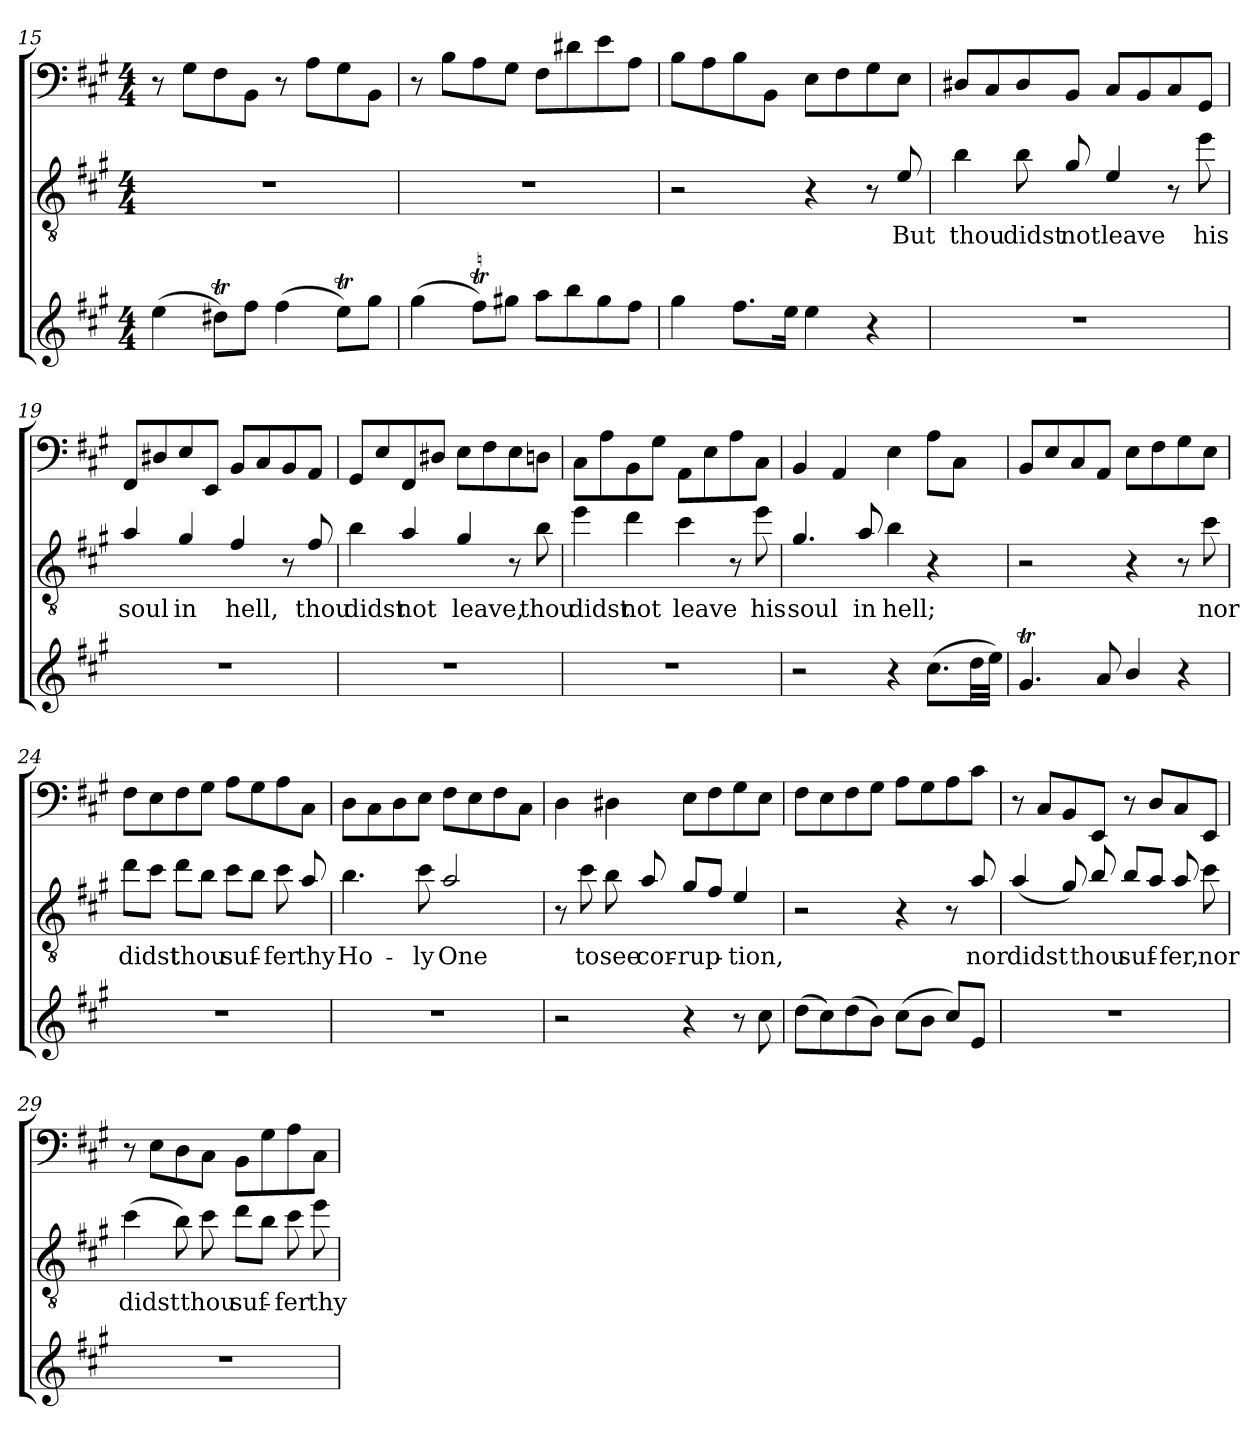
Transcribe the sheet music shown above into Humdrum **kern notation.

**kern	**kern	**text	**kern
*part3	*part2	*part2	*part1
*staff3	*staff2	*staff2	*staff1
*clefG2	*clefGv2	*	*clefF4
*k[f#c#g#]	*k[f#c#g#]	*	*k[f#c#g#]
*A:	*A:	*	*A:
*M4/4	*M4/4	*	*M4/4
=15	=15	=15	=15
(4ee\	1r	.	8r
.	.	.	8G#\L
8dd#Xt\L)	.	.	8F#\
8ff#\J	.	.	8BB\J
(4ff#\	.	.	8r
.	.	.	8A\L
8eeT\L)	.	.	8G#\
8gg#\J	.	.	8BB\J
=16	=16	=16	=16
(4gg#\	1r	.	8r
.	.	.	8B\L
8ff#t\L)	.	.	8A\
8gg#X\J	.	.	8G#\J
8aa\L	.	.	8F#\L
8bb\	.	.	8d#X\
8gg#\	.	.	8e\
8ff#\J	.	.	8A\J
=17	=17	=17	=17
4gg#\	2r	.	8B\L
.	.	.	8A\
8.ff#\L	.	.	8B\
.	.	.	8BB\J
16ee\Jk	.	.	.
4ee\	4r	.	8E\L
.	.	.	8F#\
4r	8r	.	8G#\
.	8e/	But	8E\J
=18	=18	=18	=18
1r	4b\	thou	8D#X/L
.	.	.	8C#/
.	8b\	didst	8D#/
.	8g#/	not	8BB/J
.	4e/	leave	8C#/L
.	.	.	8BB/
.	8r	.	8C#/
.	8ee\	his	8GG#/J
=19	=19	=19	=19
1r	4a/	soul	8FF#/L
.	.	.	8D#X/
.	4g#/	in	8E/
.	.	.	8EE/J
.	4f#/	hell,	8BB/L
.	.	.	8C#/
.	8r	.	8BB/
.	8f#/	thou	8AA/J
=20	=20	=20	=20
1r	4b\	didst	8GG#/L
.	.	.	8E/
.	4a/	not	8FF#/
.	.	.	8D#X/J
.	4g#/	leave,	8E\L
.	.	.	8F#\
.	8r	.	8E\
.	8b\	thou	8Dn\J
=21	=21	=21	=21
1r	4ee\	didst	8C#\L
.	.	.	8A\
.	4dd\	not	8BB\
.	.	.	8G#\J
.	4cc#\	leave	8AA\L
.	.	.	8E\
.	8r	.	8A\
.	8ee\	his	8C#\J
=22	=22	=22	=22
2r	4.g#/	soul	4BB/
.	.	.	4AA/
.	8a/	in	.
4r	4b\	hell;	4E\
(8.cc#\L	4r	.	8A\L
.	.	.	8C#\J
32dd\LL	.	.	.
32ee\JJJ)	.	.	.
=23	=23	=23	=23
4.g#t/	2r	.	8BB/L
.	.	.	8E/
.	.	.	8C#/
8a/	.	.	8AA/J
4b/	4r	.	8E\L
.	.	.	8F#\
4r	8r	.	8G#\
.	8cc#\	nor	8E\J
=24	=24	=24	=24
1r	8dd\L	didst	8F#\L
.	8cc#\J	.	8E\
.	8dd\L	thou	8F#\
.	8b\J	.	8G#\J
.	8cc#\L	suf-	8A\L
.	8b\J	.	8G#\
.	8cc#\	-fer	8A\
.	8a/	thy	8C#\J
=25	=25	=25	=25
1r	4.b\	Ho-	8D\L
.	.	.	8C#\
.	.	.	8D\
.	8cc#\	-ly	8E\J
.	2a/	One	8F#\L
.	.	.	8E\
.	.	.	8F#\
.	.	.	8C#\J
=26	=26	=26	=26
2r	8r	.	4D\
.	8cc#\	to	.
.	8b\	see	4D#X\
.	8a/	cor-	.
4r	8g#/L	-rup-	8E\L
.	8f#/J	.	8F#\
8r	4e/	-tion,	8G#\
8cc#\	.	.	8E\J
=27	=27	=27	=27
(8dd\L	2r	.	8F#\L
8cc#\)	.	.	8E\
(8dd\	.	.	8F#\
8b\J)	.	.	8G#\J
(8cc#\L	4r	.	8A\L
8b\J	.	.	8G#\
8cc#/L)	8r	.	8A\
8e/J	8a/	nor	8c#\J
=28	=28	=28	=28
1r	(4a/	didst	8r
.	.	.	8C#/L
.	8g#/)	.	8BB/
.	8b/	thou	8EE/J
.	8b/L	suf-	8r
.	8a/J	.	8D/L
.	8a/	-fer,	8C#/
.	8cc#\	nor	8EE/J
=29	=29	=29	=29
1r	(4cc#\	didst	8r
.	.	.	8E\L
.	8b\)	.	8D\
.	8cc#\	thou	8C#\J
.	8dd\L	suf-	8BB\L
.	8b\J	.	8G#\
.	8cc#\	-fer	8A\
.	8ee\	thy	8C#\J
=	=	=	=
*-	*-	*-	*-
